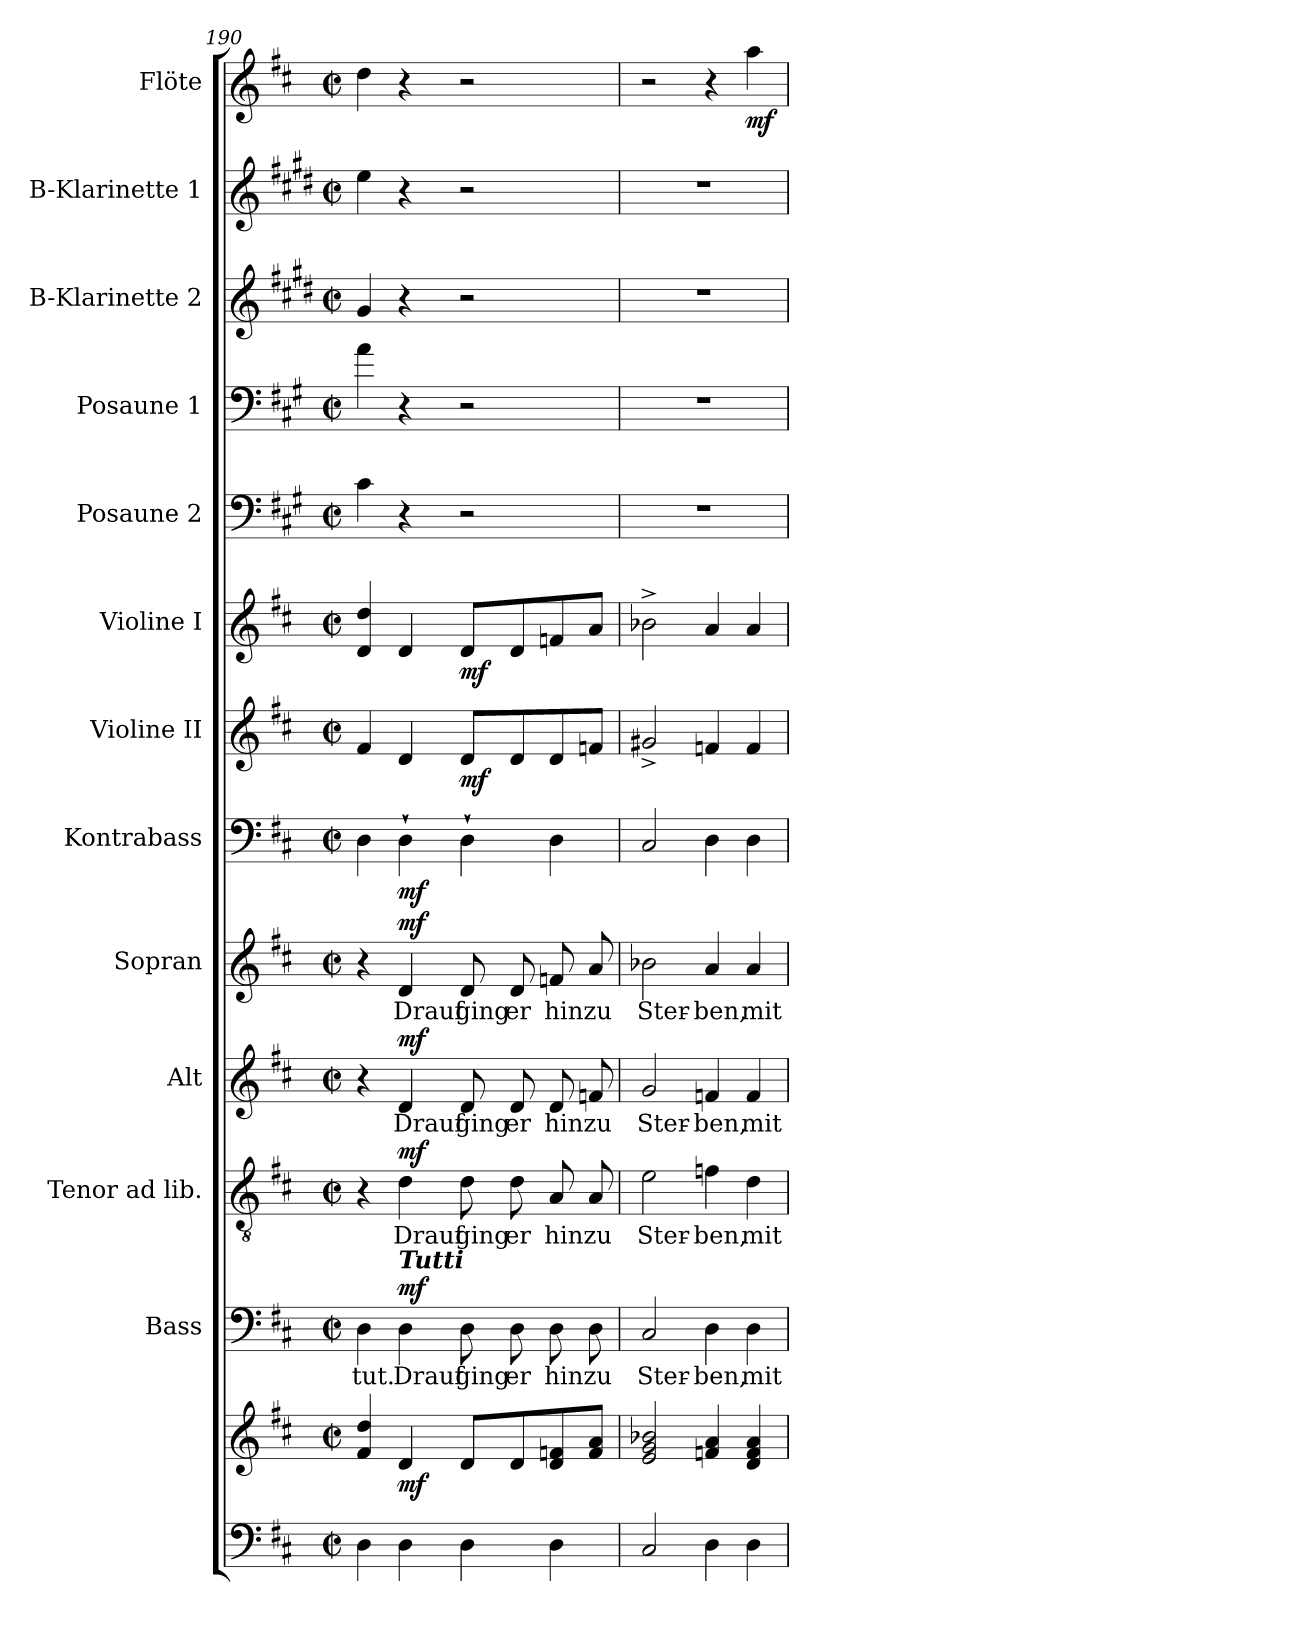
**kern	**kern	**dynam	**kern	**text	**dynam	**kern	**text	**dynam	**kern	**text	**dynam	**kern	**text	**dynam	**kern	**dynam	**kern	**dynam	**kern	**dynam	**kern	**kern	**kern	**kern	**kern	**dynam
*part13	*part13	*part13	*part12	*part12	*part12	*part11	*part11	*part11	*part10	*part10	*part10	*part9	*part9	*part9	*part8	*part8	*part7	*part7	*part6	*part6	*part5	*part4	*part3	*part2	*part1	*part1
*staff14	*staff13	*staff13/14	*staff12	*staff12	*staff12	*staff11	*staff11	*staff11	*staff10	*staff10	*staff10	*staff9	*staff9	*staff9	*staff8	*staff8	*staff7	*staff7	*staff6	*staff6	*staff5	*staff4	*staff3	*staff2	*staff1	*staff1
*	*	*	*I"Bass	*	*	*I"Tenor ad lib.	*	*	*I"Alt	*	*	*I"Sopran	*	*	*I"Kontrabass	*	*I"Violine II	*	*I"Violine I	*	*I"Posaune 2	*I"Posaune 1	*I"B-Klarinette 2	*I"B-Klarinette 1	*I"Flöte	*
*	*	*	*I'B.	*	*	*I'T.	*	*	*I'A.	*	*	*I'S.	*	*	*I'Kb.	*	*I'Vl. II	*	*I'Vl. I	*	*I'Pos 2	*I'Pos. 1	*I'B Kl. 2	*I'B Kl. 1	*I'Fl.	*
*clefF4	*clefG2	*	*clefF4	*	*	*clefGv2	*	*	*clefG2	*	*	*clefG2	*	*	*clefF4	*	*clefG2	*	*clefG2	*	*clefF4	*clefF4	*clefG2	*clefG2	*clefG2	*
*	*	*	*	*	*	*	*	*	*	*	*	*	*	*	*ITrd7c12	*	*	*	*	*	*ITrd4c7	*ITrd4c7	*ITrd1c2	*ITrd1c2	*	*
*k[f#c#]	*k[f#c#]	*	*k[f#c#]	*	*	*k[f#c#]	*	*	*k[f#c#]	*	*	*k[f#c#]	*	*	*k[f#c#]	*	*k[f#c#]	*	*k[f#c#]	*	*k[f#c#]	*k[f#c#]	*k[f#c#]	*k[f#c#]	*k[f#c#]	*
*D:	*D:	*	*D:	*	*	*D:	*	*	*D:	*	*	*D:	*	*	*D:	*	*D:	*	*D:	*	*D:	*D:	*D:	*D:	*D:	*
*M2/2	*M2/2	*	*M2/2	*	*	*M2/2	*	*	*M2/2	*	*	*M2/2	*	*	*M2/2	*	*M2/2	*	*M2/2	*	*M2/2	*M2/2	*M2/2	*M2/2	*M2/2	*
*met(c|)	*met(c|)	*	*met(c|)	*	*	*met(c|)	*	*	*met(c|)	*	*	*met(c|)	*	*	*met(c|)	*	*met(c|)	*	*met(c|)	*	*met(c|)	*met(c|)	*met(c|)	*met(c|)	*met(c|)	*
=190	=190	=190	=190	=190	=190	=190	=190	=190	=190	=190	=190	=190	=190	=190	=190	=190	=190	=190	=190	=190	=190	=190	=190	=190	=190	=190
!	!	!	!	!LO:LY:b	!	!	!	!	!	!	!	!	!	!	!	!	!	!	!	!	!	!	!	!	!	!
4D\	4f#/ 4dd/	.	4D\	tut.	.	4r	.	.	4r	.	.	4r	.	.	4DD\	.	4f#/	.	4d/ 4dd/	.	4F#\	4d\	4f#/	4dd\	4dd\	.
!	!	!	!LO:TX:a:Bi:t=Tutti	!	!	!	!	!	!	!	!	!	!	!	!	!	!	!	!	!	!	!	!	!	!	!
!	!	!LO:DY:b	!	!LO:LY:b	!LO:DY:a	!	!LO:LY:b	!LO:DY:a	!	!LO:LY:b	!LO:DY:a	!	!LO:LY:b	!LO:DY:a	!	!LO:DY:b	!	!	!	!	!	!	!	!	!	!
4D\	4d/	mf	4D\	Drauf	mf	4d\	Drauf	mf	4d/	Drauf	mf	4d/	Drauf	mf	4DD`>\	mf	4d/	.	4d/	.	4r	4r	4r	4r	4r	.
!	!	!	!	!LO:LY:b	!	!	!LO:LY:b	!	!	!LO:LY:b	!	!	!LO:LY:b	!	!	!	!	!LO:DY:b	!	!LO:DY:b	!	!	!	!	!	!
4D\	8d/L	.	8D\	ging	.	8d\	ging	.	8d/	ging	.	8d/	ging	.	4DD`>\	.	8d/L	mf	8d/L	mf	2r	2r	2r	2r	2r	.
!	!	!	!	!LO:LY:b	!	!	!LO:LY:b	!	!	!LO:LY:b	!	!	!LO:LY:b	!	!	!	!	!	!	!	!	!	!	!	!	!
.	8d/	.	8D\	er	.	8d\	er	.	8d/	er	.	8d/	er	.	.	.	8d/	.	8d/	.	.	.	.	.	.	.
!	!	!	!	!LO:LY:b	!	!	!LO:LY:b	!	!	!LO:LY:b	!	!	!LO:LY:b	!	!	!	!	!	!	!	!	!	!	!	!	!
4D\	8d/ 8fn/	.	8D\	hin	.	8A/	hin	.	8d/	hin	.	8fn/	hin	.	4DD\	.	8d/	.	8fn/	.	.	.	.	.	.	.
!	!	!	!	!LO:LY:b	!	!	!LO:LY:b	!	!	!LO:LY:b	!	!	!LO:LY:b	!	!	!	!	!	!	!	!	!	!	!	!	!
.	8f/ 8a/J	.	8D\	zu	.	8A/	zu	.	8fn/	zu	.	8a/	zu	.	.	.	8fn/J	.	8a/J	.	.	.	.	.	.	.
=191	=191	=191	=191	=191	=191	=191	=191	=191	=191	=191	=191	=191	=191	=191	=191	=191	=191	=191	=191	=191	=191	=191	=191	=191	=191	=191
!	!	!	!	!LO:LY:b	!	!	!LO:LY:b	!	!	!LO:LY:b	!	!	!LO:LY:b	!	!	!	!	!	!	!	!	!	!	!	!	!
2C#/	2e/ 2g/ 2b-X/	.	2C#/	Ster-	.	2e\	Ster-	.	2g/	Ster-	.	2b-X\	Ster-	.	2CC#/	.	2g#X^</	.	2b-X^>\	.	1r	1r	1r	1r	2r	.
!	!	!	!	!LO:LY:b	!	!	!LO:LY:b	!	!	!LO:LY:b	!	!	!LO:LY:b	!	!	!	!	!	!	!	!	!	!	!	!	!
4D\	4fn/ 4a/	.	4D\	-ben,	.	4fn\	-ben,	.	4fn/	-ben,	.	4a/	-ben,	.	4DD\	.	4fn/	.	4a/	.	.	.	.	.	4r	.
!	!	!	!	!LO:LY:b	!	!	!LO:LY:b	!	!	!LO:LY:b	!	!	!LO:LY:b	!	!	!	!	!	!	!	!	!	!	!	!	!LO:DY:b
4D\	4d/ 4f/ 4a/	.	4D\	mit	.	4d\	mit	.	4f/	mit	.	4a/	mit	.	4DD\	.	4f/	.	4a/	.	.	.	.	.	4aa\	mf
=	=	=	=	=	=	=	=	=	=	=	=	=	=	=	=	=	=	=	=	=	=	=	=	=	=	=
*-	*-	*-	*-	*-	*-	*-	*-	*-	*-	*-	*-	*-	*-	*-	*-	*-	*-	*-	*-	*-	*-	*-	*-	*-	*-	*-
